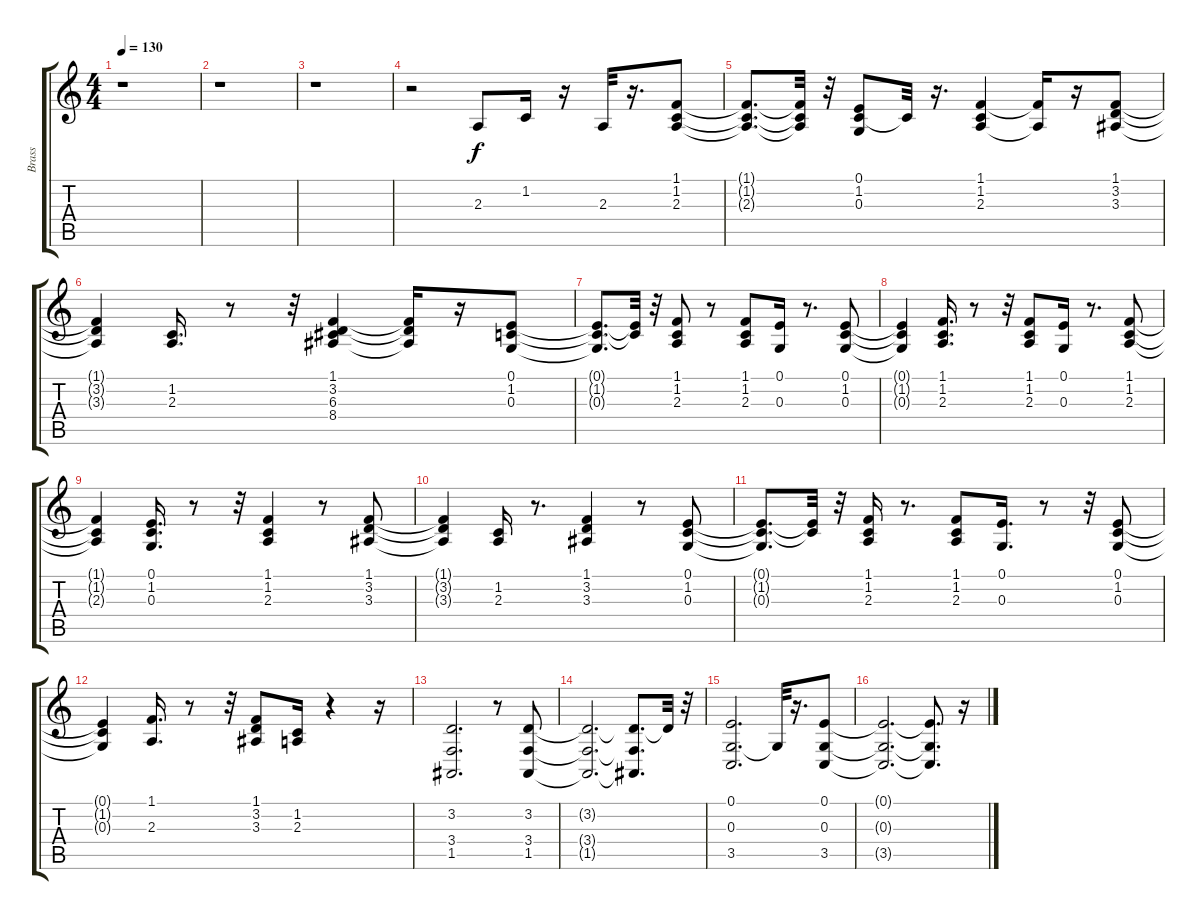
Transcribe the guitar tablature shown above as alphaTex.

\track ("Brass               " "Brass     ") {instrument brasssection}
\staff {score tabs}
\tuning (E4 B3 G3 D3 A2 E2) {hide}
\ts (4 4)
\tempo 130
\clef g2
\ks c
r.1{dy f} |
r.1 |
r.1 |
r.2 2.3.8 1.2.16 r.16 2.3.32 r.16{d} (1.1 1.2 2.3).8 |
(1.1{t} 1.2{t} 2.3{t}).8{d} (1.1{t} 1.2{t} 2.3{t}).32 r.32 (0.1 1.2 0.3).8 1.2{t}.32 r.16{d} (1.1 1.2 2.3).4 (1.1{t} 2.3{t}).16 r.16 (1.1 3.2 3.3).8 |
(1.1{t} 3.2{t} 3.3{t}).4 (1.2 2.3).16{d} r.8 r.32 (1.1 3.2 6.3 8.4).4 (1.1{t} 3.2{t} 8.4{t}).16 r.16 (0.1 1.2 0.3).8 |
(0.1{t} 1.2{t} 0.3{t}).8{d} (0.1{t} 1.2{t}).32 r.32 (1.1 1.2 2.3).8 r.8 (1.1 1.2 2.3).8 (0.1 0.3).16 r.8{d} (0.1 1.2 0.3).8 |
(0.1{t} 1.2{t} 0.3{t}).4 (1.1 1.2 2.3).16{d} r.8 r.32 (1.1 1.2 2.3).8 (0.1 0.3).16 r.8{d} (1.1 1.2 2.3).8 |
(1.1{t} 1.2{t} 2.3{t}).4 (0.1 1.2 0.3).16{d} r.8 r.32 (1.1 1.2 2.3).4 r.8 (1.1 3.2 3.3).8 |
(1.1{t} 3.2{t} 3.3{t}).4 (1.2 2.3).16 r.8{d} (1.1 3.2 3.3).4 r.8 (0.1 1.2 0.3).8 |
(0.1{t} 1.2{t} 0.3{t}).8{d} (0.1{t} 1.2{t}).32 r.32 (1.1 1.2 2.3).16 r.8{d} (1.1 1.2 2.3).8 (0.1 0.3).16{d} r.8 r.32 (0.1 1.2 0.3).8 |
(0.1{t} 1.2{t} 0.3{t}).4 (1.1 2.3).16{d} r.8 r.32 (1.1 3.2 3.3).8 (1.2 2.3).16 r.4 r.16 |
(3.2 3.4 1.5).2{d} r.8 (3.2 3.4 1.5).8 |
(3.2{t} 3.4{t} 1.5{t}).2{d} (3.2{t} 3.4{t} 1.5{t}).8{d} 3.2{t}.32 r.32 |
(0.1 0.3 3.5).2{d} 0.3{t}.32 r.16{d} (0.1 0.3 3.5).8 |
(0.1{t} 0.3{t} 3.5{t}).2{d} (0.1{t} 0.3{t} 3.5{t}).8{d} r.16
